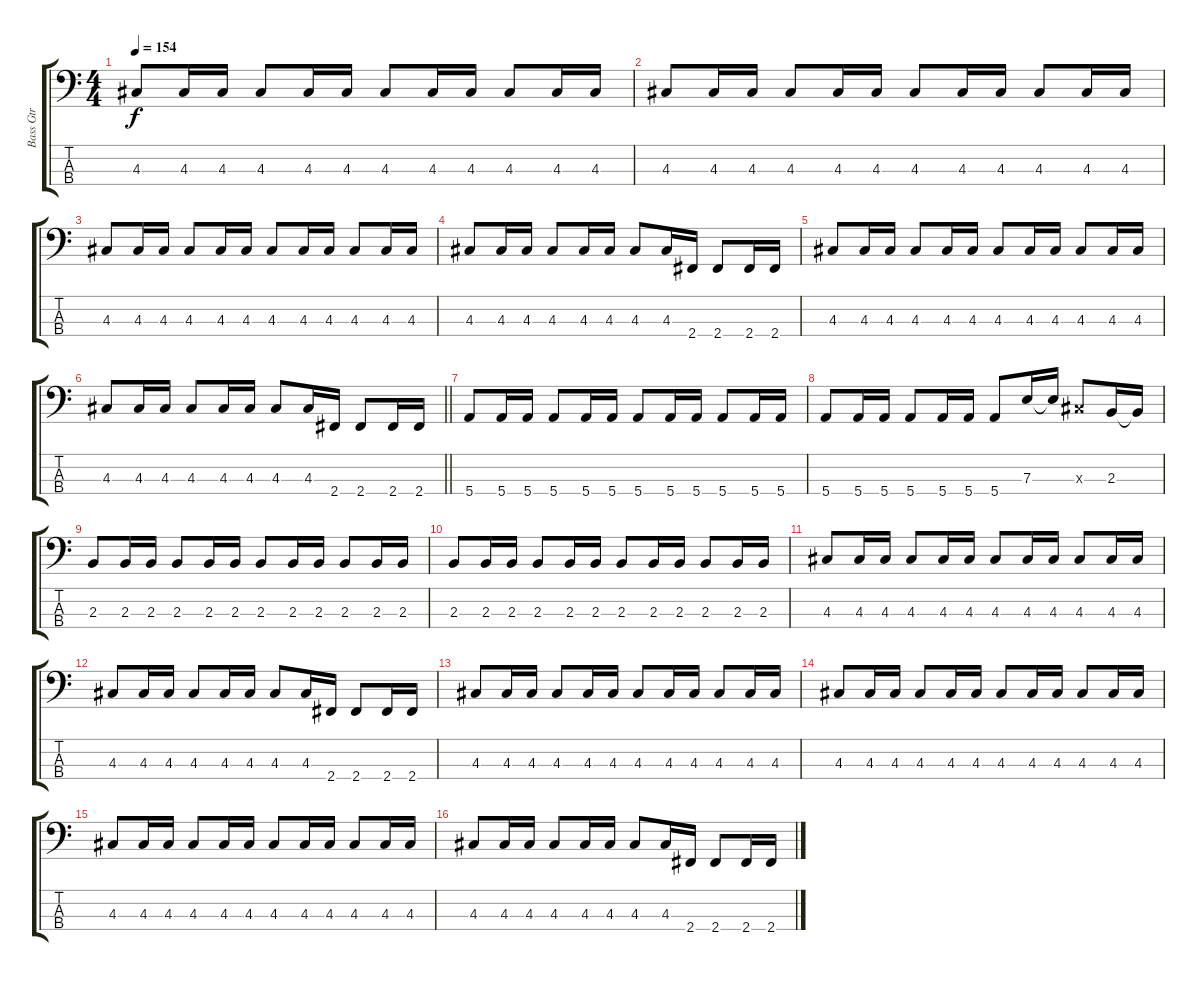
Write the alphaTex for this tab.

\track ("Bass Gtr" "Bass Gtr") {instrument electricbasspick}
\staff {score tabs}
\tuning (G2 D2 A1 E1) {hide}
\ts (4 4)
\tempo 154
\clef f4
\ks c
4.3.8{dy f} 4.3.16 4.3.16 4.3.8 4.3.16 4.3.16 4.3.8 4.3.16 4.3.16 4.3.8 4.3.16 4.3.16 |
4.3.8 4.3.16 4.3.16 4.3.8 4.3.16 4.3.16 4.3.8 4.3.16 4.3.16 4.3.8 4.3.16 4.3.16 |
4.3.8 4.3.16 4.3.16 4.3.8 4.3.16 4.3.16 4.3.8 4.3.16 4.3.16 4.3.8 4.3.16 4.3.16 |
4.3.8 4.3.16 4.3.16 4.3.8 4.3.16 4.3.16 4.3.8 4.3.16 2.4.16 2.4.8 2.4.16 2.4.16 |
4.3.8 4.3.16 4.3.16 4.3.8 4.3.16 4.3.16 4.3.8 4.3.16 4.3.16 4.3.8 4.3.16 4.3.16 |
\barLineRight lightlight
4.3.8 4.3.16 4.3.16 4.3.8 4.3.16 4.3.16 4.3.8 4.3.16 2.4.16 2.4.8 2.4.16 2.4.16 |
5.4.8 5.4.16 5.4.16 5.4.8 5.4.16 5.4.16 5.4.8 5.4.16 5.4.16 5.4.8 5.4.16 5.4.16 |
5.4.8 5.4.16 5.4.16 5.4.8 5.4.16 5.4.16 5.4.8 7.3.16 7.3{t}.16 4.3{x}.8 2.3.16 2.3{t}.16 |
2.3.8 2.3.16 2.3.16 2.3.8 2.3.16 2.3.16 2.3.8 2.3.16 2.3.16 2.3.8 2.3.16 2.3.16 |
2.3.8 2.3.16 2.3.16 2.3.8 2.3.16 2.3.16 2.3.8 2.3.16 2.3.16 2.3.8 2.3.16 2.3.16 |
4.3.8 4.3.16 4.3.16 4.3.8 4.3.16 4.3.16 4.3.8 4.3.16 4.3.16 4.3.8 4.3.16 4.3.16 |
4.3.8 4.3.16 4.3.16 4.3.8 4.3.16 4.3.16 4.3.8 4.3.16 2.4.16 2.4.8 2.4.16 2.4.16 |
4.3.8 4.3.16 4.3.16 4.3.8 4.3.16 4.3.16 4.3.8 4.3.16 4.3.16 4.3.8 4.3.16 4.3.16 |
4.3.8 4.3.16 4.3.16 4.3.8 4.3.16 4.3.16 4.3.8 4.3.16 4.3.16 4.3.8 4.3.16 4.3.16 |
4.3.8 4.3.16 4.3.16 4.3.8 4.3.16 4.3.16 4.3.8 4.3.16 4.3.16 4.3.8 4.3.16 4.3.16 |
4.3.8 4.3.16 4.3.16 4.3.8 4.3.16 4.3.16 4.3.8 4.3.16 2.4.16 2.4.8 2.4.16 2.4.16
